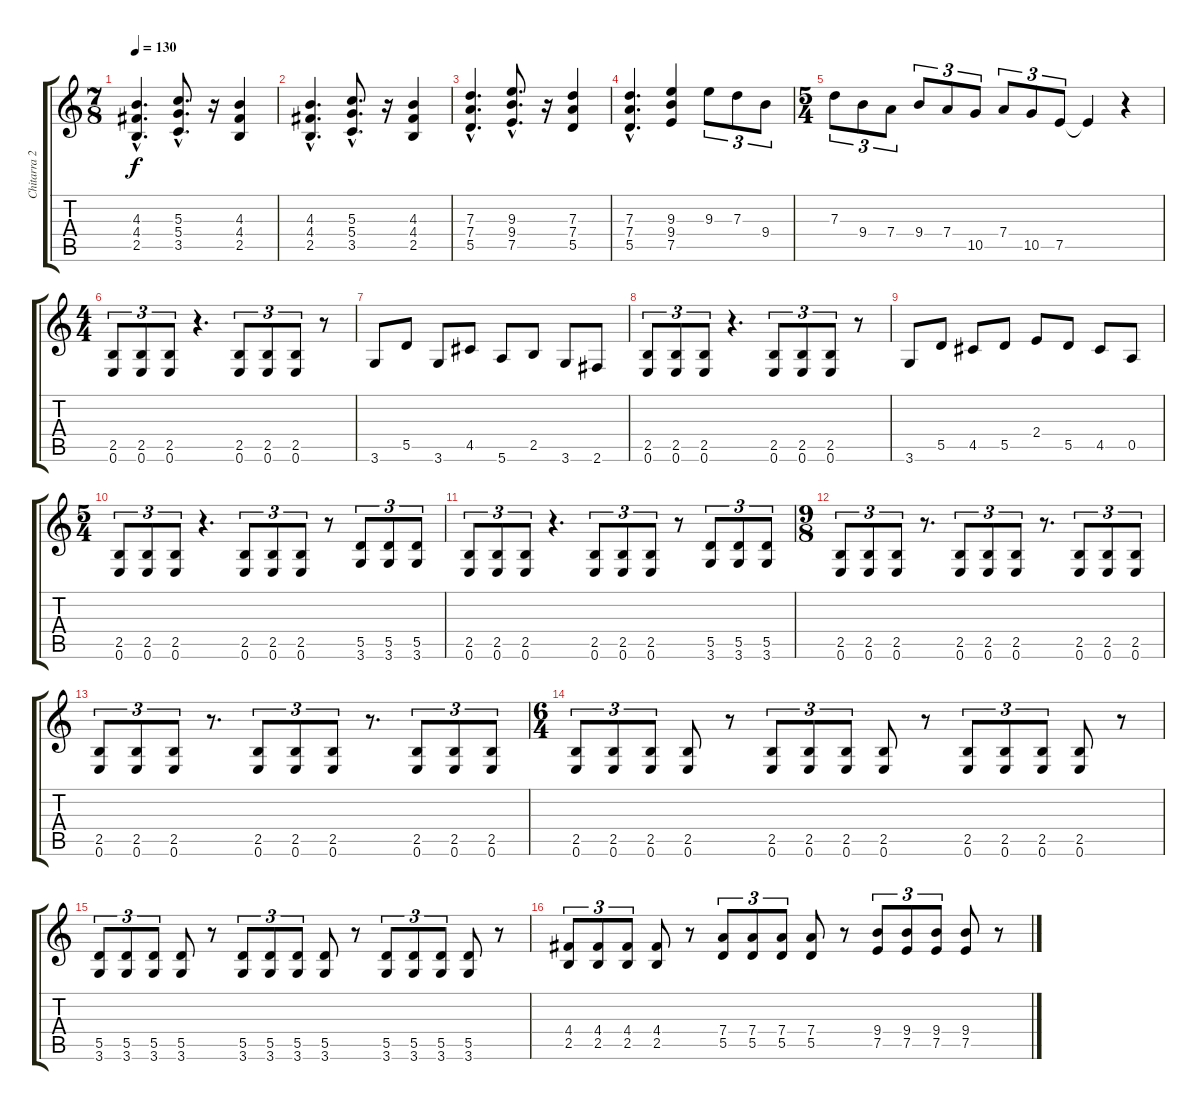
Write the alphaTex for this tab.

\track ("Chitarra 2" "Chitarra 2") {instrument overdrivenguitar}
\staff {score tabs}
\tuning (E4 B3 G3 D3 A2 E2) {hide}
\ts (7 8)
\tempo 130
\clef g2
\ks c
(4.3{hac} 4.4{hac} 2.5{hac}).4{d dy f} (5.3{hac} 5.4{hac} 3.5{hac}).8{d} r.16 (4.3 4.4 2.5).4 |
(4.3{hac} 4.4{hac} 2.5{hac}).4{d} (5.3{hac} 5.4{hac} 3.5{hac}).8{d} r.16 (4.3 4.4 2.5).4 |
(7.3{hac} 7.4{hac} 5.5{hac}).4{d} (9.3{hac} 9.4{hac} 7.5{hac}).8{d} r.16 (7.3 7.4 5.5).4 |
(7.3{hac} 7.4{hac} 5.5{hac}).4{d} (9.3 9.4 7.5).4 9.3.8{tu (3 2)} 7.3.8{tu (3 2)} 9.4.8{tu (3 2)} |
\ts (5 4)
7.3.8{tu (3 2)} 9.4.8{tu (3 2)} 7.4.8{tu (3 2)} 9.4.8{tu (3 2)} 7.4.8{tu (3 2)} 10.5.8{tu (3 2)} 7.4.8{tu (3 2)} 10.5.8{tu (3 2)} 7.5.8{tu (3 2)} 7.5{t}.4 r.4 |
\ts (4 4)
(2.5 0.6).8{tu (3 2)} (2.5 0.6).8{tu (3 2)} (2.5 0.6).8{tu (3 2)} r.4{d} (2.5 0.6).8{tu (3 2)} (2.5 0.6).8{tu (3 2)} (2.5 0.6).8{tu (3 2)} r.8 |
3.6.8 5.5.8 3.6.8 4.5.8 5.6.8 2.5.8 3.6.8 2.6.8 |
(2.5 0.6).8{tu (3 2)} (2.5 0.6).8{tu (3 2)} (2.5 0.6).8{tu (3 2)} r.4{d} (2.5 0.6).8{tu (3 2)} (2.5 0.6).8{tu (3 2)} (2.5 0.6).8{tu (3 2)} r.8 |
3.6.8 5.5.8 4.5.8 5.5.8 2.4.8 5.5.8 4.5.8 0.5.8 |
\ts (5 4)
(2.5 0.6).8{tu (3 2)} (2.5 0.6).8{tu (3 2)} (2.5 0.6).8{tu (3 2)} r.4{d} (2.5 0.6).8{tu (3 2)} (2.5 0.6).8{tu (3 2)} (2.5 0.6).8{tu (3 2)} r.8 (5.5 3.6).8{tu (3 2)} (5.5 3.6).8{tu (3 2)} (5.5 3.6).8{tu (3 2)} |
(2.5 0.6).8{tu (3 2)} (2.5 0.6).8{tu (3 2)} (2.5 0.6).8{tu (3 2)} r.4{d} (2.5 0.6).8{tu (3 2)} (2.5 0.6).8{tu (3 2)} (2.5 0.6).8{tu (3 2)} r.8 (5.5 3.6).8{tu (3 2)} (5.5 3.6).8{tu (3 2)} (5.5 3.6).8{tu (3 2)} |
\ts (9 8)
(2.5 0.6).8{tu (3 2)} (2.5 0.6).8{tu (3 2)} (2.5 0.6).8{tu (3 2)} r.8{d} (2.5 0.6).8{tu (3 2)} (2.5 0.6).8{tu (3 2)} (2.5 0.6).8{tu (3 2)} r.8{d} (2.5 0.6).8{tu (3 2)} (2.5 0.6).8{tu (3 2)} (2.5 0.6).8{tu (3 2)} |
(2.5 0.6).8{tu (3 2)} (2.5 0.6).8{tu (3 2)} (2.5 0.6).8{tu (3 2)} r.8{d} (2.5 0.6).8{tu (3 2)} (2.5 0.6).8{tu (3 2)} (2.5 0.6).8{tu (3 2)} r.8{d} (2.5 0.6).8{tu (3 2)} (2.5 0.6).8{tu (3 2)} (2.5 0.6).8{tu (3 2)} |
\ts (6 4)
(2.5 0.6).8{tu (3 2)} (2.5 0.6).8{tu (3 2)} (2.5 0.6).8{tu (3 2)} (2.5 0.6).8 r.8 (2.5 0.6).8{tu (3 2)} (2.5 0.6).8{tu (3 2)} (2.5 0.6).8{tu (3 2)} (2.5 0.6).8 r.8 (2.5 0.6).8{tu (3 2)} (2.5 0.6).8{tu (3 2)} (2.5 0.6).8{tu (3 2)} (2.5 0.6).8 r.8 |
(5.5 3.6).8{tu (3 2)} (5.5 3.6).8{tu (3 2)} (5.5 3.6).8{tu (3 2)} (5.5 3.6).8 r.8 (5.5 3.6).8{tu (3 2)} (5.5 3.6).8{tu (3 2)} (5.5 3.6).8{tu (3 2)} (5.5 3.6).8 r.8 (5.5 3.6).8{tu (3 2)} (5.5 3.6).8{tu (3 2)} (5.5 3.6).8{tu (3 2)} (5.5 3.6).8 r.8 |
(4.4 2.5).8{tu (3 2)} (4.4 2.5).8{tu (3 2)} (4.4 2.5).8{tu (3 2)} (4.4 2.5).8 r.8 (7.4 5.5).8{tu (3 2)} (7.4 5.5).8{tu (3 2)} (7.4 5.5).8{tu (3 2)} (7.4 5.5).8 r.8 (9.4 7.5).8{tu (3 2)} (9.4 7.5).8{tu (3 2)} (9.4 7.5).8{tu (3 2)} (9.4 7.5).8 r.8
